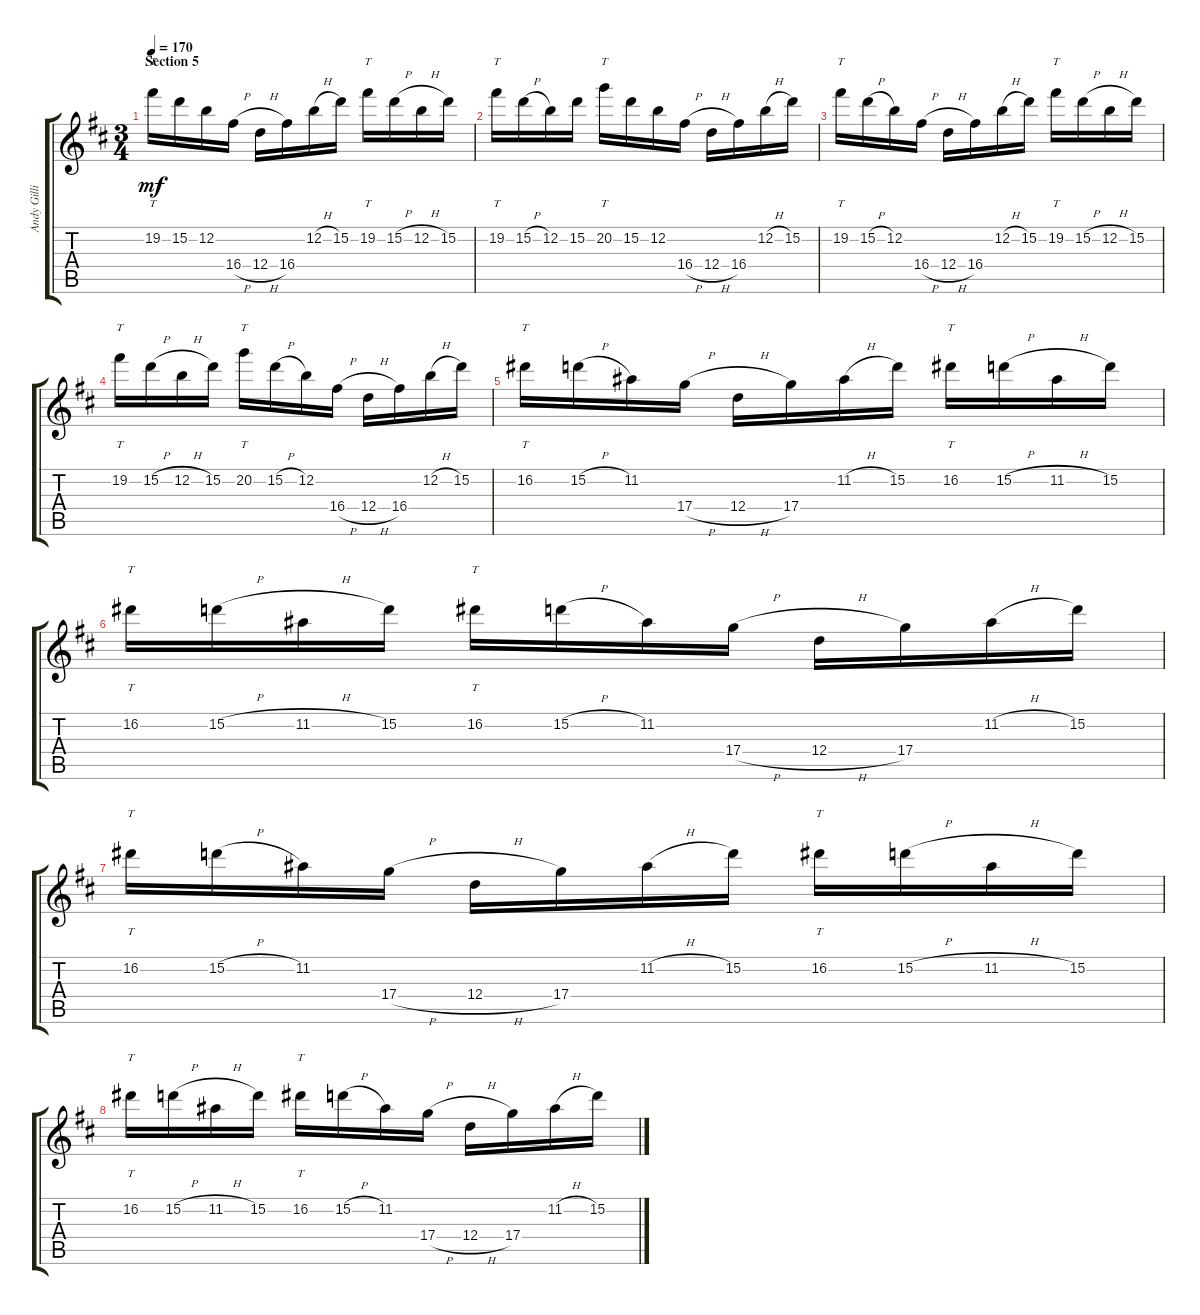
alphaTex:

\track ("Andy Gillion (lead guitar)" "Andy Gilli") {instrument overdrivenguitar}
\staff {score tabs}
\tuning (E4 B3 G3 D3 A2 E2) {hide}
\ts (3 4)
\section ("" "Section 5")
\tempo 170
\clef g2
\ks bminor
19.2.16{tt dy mf} 15.2.16 12.2.16 16.4{h}.16 12.4{h}.16 16.4.16 12.2{h}.16 15.2.16 19.2.16{tt} 15.2{h}.16 12.2{h}.16 15.2.16 |
19.2.16{tt} 15.2{h}.16 12.2.16 15.2.16 20.2.16{tt} 15.2.16 12.2.16 16.4{h}.16 12.4{h}.16 16.4.16 12.2{h}.16 15.2.16 |
19.2.16{tt} 15.2{h}.16 12.2.16 16.4{h}.16 12.4{h}.16 16.4.16 12.2{h}.16 15.2.16 19.2.16{tt} 15.2{h}.16 12.2{h}.16 15.2.16 |
19.2.16{tt} 15.2{h}.16 12.2{h}.16 15.2.16 20.2.16{tt} 15.2{h}.16 12.2.16 16.4{h}.16 12.4{h}.16 16.4.16 12.2{h}.16 15.2.16 |
16.2.16{tt} 15.2{h}.16 11.2.16 17.4{h}.16 12.4{h}.16 17.4.16 11.2{h}.16 15.2.16 16.2.16{tt} 15.2{h}.16 11.2{h}.16 15.2.16 |
16.2.16{tt} 15.2{h}.16 11.2{h}.16 15.2.16 16.2.16{tt} 15.2{h}.16 11.2.16 17.4{h}.16 12.4{h}.16 17.4.16 11.2{h}.16 15.2.16 |
16.2.16{tt} 15.2{h}.16 11.2.16 17.4{h}.16 12.4{h}.16 17.4.16 11.2{h}.16 15.2.16 16.2.16{tt} 15.2{h}.16 11.2{h}.16 15.2.16 |
16.2.16{tt} 15.2{h}.16 11.2{h}.16 15.2.16 16.2.16{tt} 15.2{h}.16 11.2.16 17.4{h}.16 12.4{h}.16 17.4.16 11.2{h}.16 15.2.16
